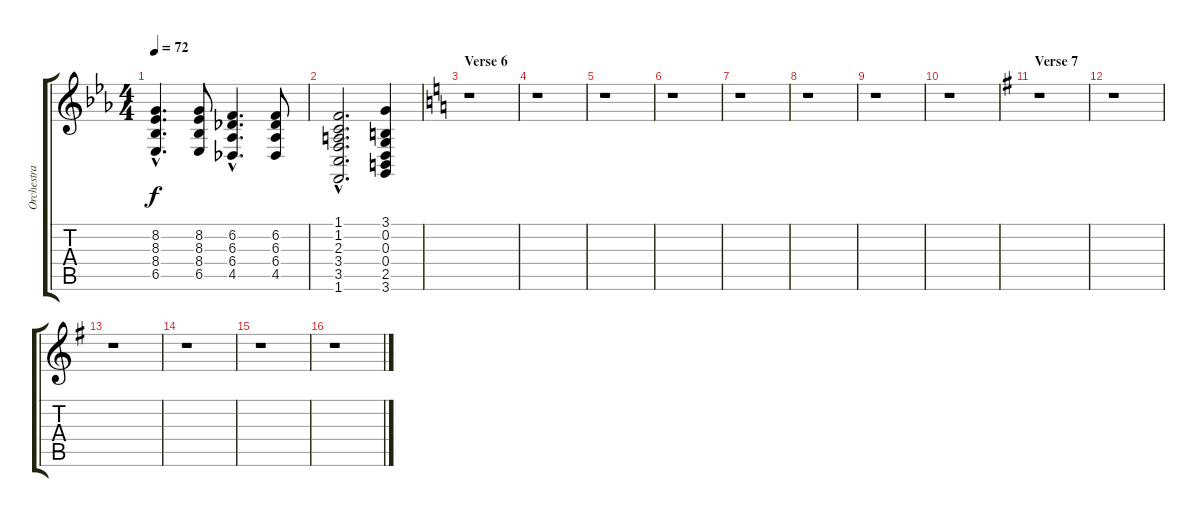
\track ("Orchestra" "Orchestra") {instrument stringensemble1}
\staff {score tabs}
\tuning (E4 B3 G3 D3 A2 E2) {hide}
\ts (4 4)
\tempo 72
\clef g2
\ks eb
(8.2{hac} 8.3{hac} 8.4{hac} 6.5{hac}).4{d dy f} (8.2 8.3 8.4 6.5).8 (6.2{hac} 6.3{hac} 6.4{hac} 4.5{hac}).4{d} (6.2 6.3 6.4 4.5).8 |
(1.1{hac} 1.2{hac} 2.3{hac} 3.4{hac} 3.5{hac} 1.6{hac}).2{d} (3.1 0.2 0.3 0.4 2.5 3.6).4 |
\section ("" "Verse 6")
\ks c
r.1 |
r.1 |
r.1 |
r.1 |
r.1 |
r.1 |
r.1 |
r.1 |
\section ("" "Verse 7")
\ks g
r.1 |
r.1 |
r.1 |
r.1 |
r.1 |
r.1
